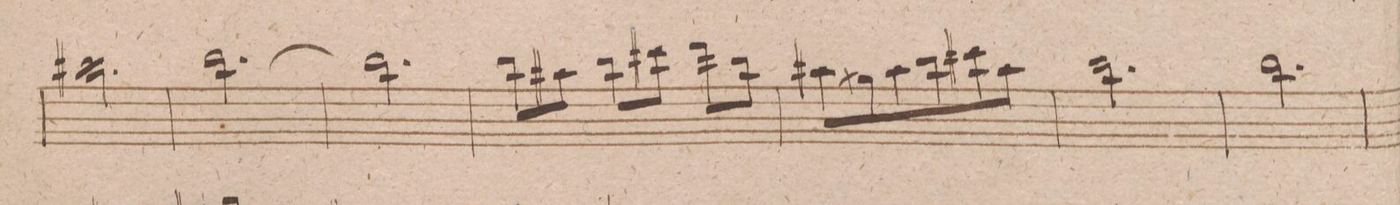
**kern	**dynam
*I"Flauto 2do	*
*clefG2	*
*k[f#]	*
*M3/4	*
2.aa#X\	.
=58	=58
[2.bb\	.
=59	=59
2.bb\]	.
=60	=60
8bb\L	.
8aa#X\J	.
8bb\L	.
8ccc#X\J	.
8ddd\L	.
8bb\J	.
=61	=61
8aa#X\L	.
8gg##X\	.
8aa#\	.
8bb\	.
8ccc#X\	.
8aa#\J	.
=62	=62
2.bb\	.
=63	=63
2.bb\	.
=64	=64
*-	*-
